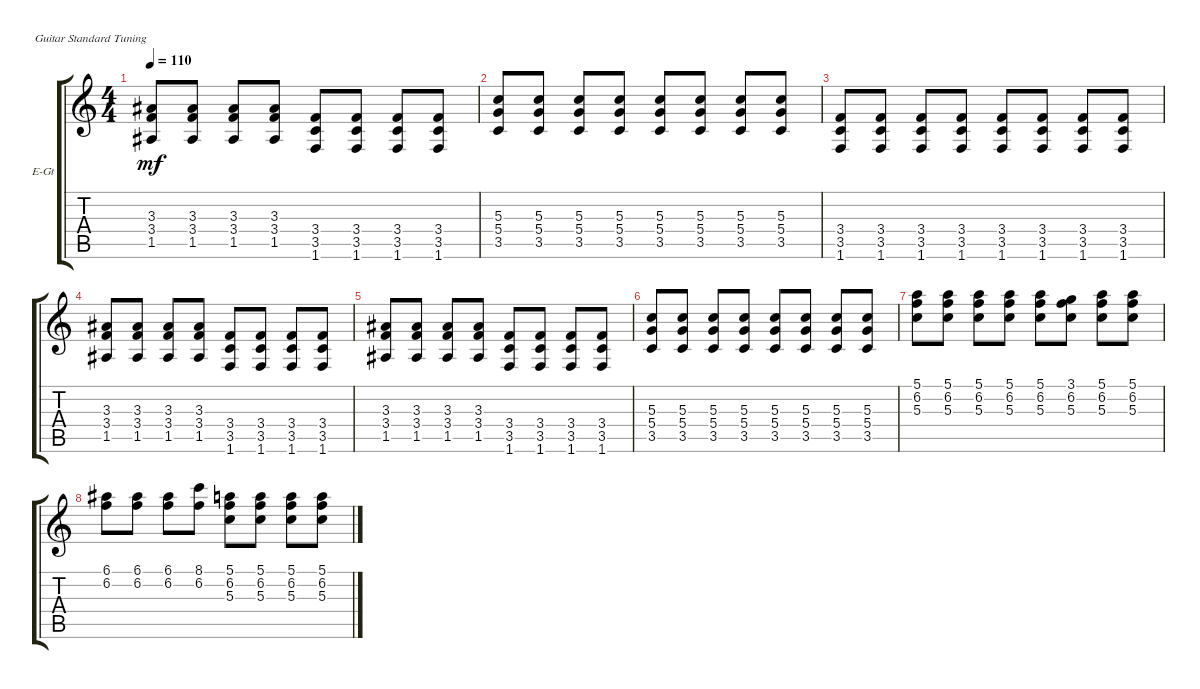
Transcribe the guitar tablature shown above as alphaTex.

\defaultSystemsLayout 4
\bracketExtendMode groupsimilarinstruments
\firstSystemTrackNameOrientation horizontal
\otherSystemsTrackNameOrientation horizontal
\track ("Richie Sambora" "E-Gt") {instrument overdrivenguitar}
\staff {score tabs}
\tuning (E4 B3 G3 D3 A2 E2)
\ts (4 4)
\tempo 110
\clef g2
\ks c
(1.5 3.4 3.3).8{dy mf} (1.5 3.4 3.3).8 (1.5 3.4 3.3).8 (1.5 3.4 3.3).8 (1.6 3.5 3.4).8 (1.6 3.5 3.4).8 (1.6 3.5 3.4).8 (1.6 3.5 3.4).8 |
(3.5 5.4 5.3).8 (3.5 5.4 5.3).8 (3.5 5.4 5.3).8 (3.5 5.4 5.3).8 (3.5 5.4 5.3).8 (3.5 5.4 5.3).8 (3.5 5.4 5.3).8 (3.5 5.4 5.3).8 |
(1.6 3.5 3.4).8 (1.6 3.5 3.4).8 (1.6 3.5 3.4).8 (1.6 3.5 3.4).8 (1.6 3.5 3.4).8 (1.6 3.5 3.4).8 (1.6 3.5 3.4).8 (1.6 3.5 3.4).8 |
(1.5 3.4 3.3).8 (1.5 3.4 3.3).8 (1.5 3.4 3.3).8 (1.5 3.4 3.3).8 (1.6 3.5 3.4).8 (1.6 3.5 3.4).8 (1.6 3.5 3.4).8 (1.6 3.5 3.4).8 |
(1.5 3.4 3.3).8 (1.5 3.4 3.3).8 (1.5 3.4 3.3).8 (1.5 3.4 3.3).8 (1.6 3.5 3.4).8 (1.6 3.5 3.4).8 (1.6 3.5 3.4).8 (1.6 3.5 3.4).8 |
(3.5 5.4 5.3).8 (3.5 5.4 5.3).8 (3.5 5.4 5.3).8 (3.5 5.4 5.3).8 (3.5 5.4 5.3).8 (3.5 5.4 5.3).8 (3.5 5.4 5.3).8 (3.5 5.4 5.3).8 |
(5.3 5.1 6.2).8 (5.3 5.1 6.2).8 (5.3 5.1 6.2).8 (5.3 5.1 6.2).8 (5.3 5.1 6.2).8 (5.3 3.1 6.2).8 (5.3 5.1 6.2).8 (5.3 5.1 6.2).8 |
(6.2 6.1).8 (6.1 6.2).8 (6.2 6.1).8 (8.1 6.2).8 (5.3 5.1 6.2).8 (5.3 5.1 6.2).8 (5.3 5.1 6.2).8 (5.3 5.1 6.2).8
